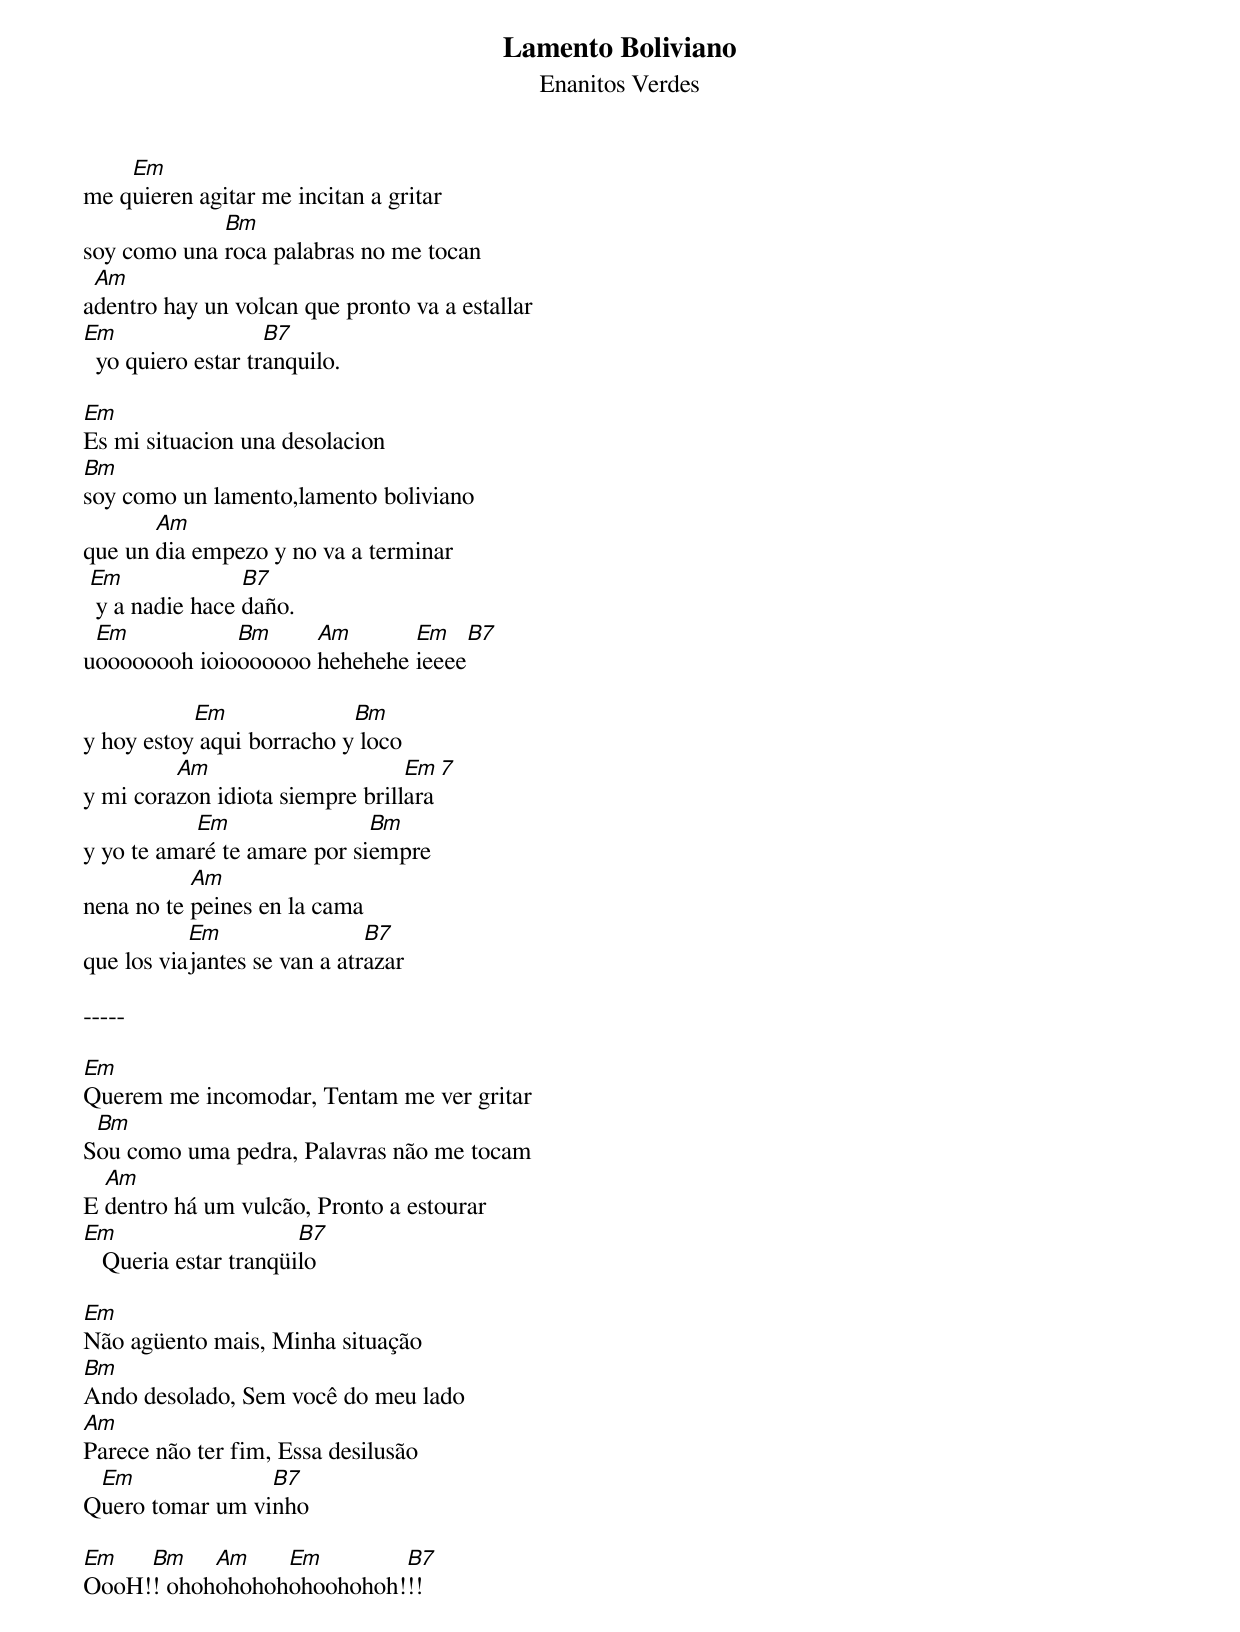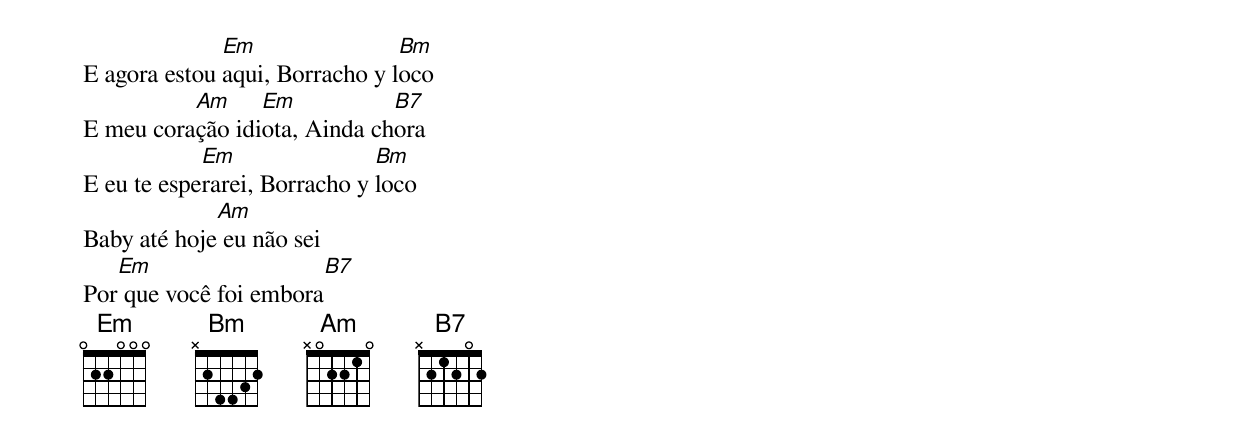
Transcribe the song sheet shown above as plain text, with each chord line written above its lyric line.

Lamento Boliviano
Enanitos Verdes

    Em
me quieren agitar me incitan a gritar
             Bm
soy como una roca palabras no me tocan
 Am
adentro hay un volcan que pronto va a estallar
Em                  B7
  yo quiero estar tranquilo.

Em
Es mi situacion una desolacion
Bm
soy como un lamento,lamento boliviano
       Am
que un dia empezo y no va a terminar
 Em              B7
  y a nadie hace daño.
 Em           Bm     Am       Em    B7
uoooooooh ioiooooooo hehehehe ieeee

           Em              Bm
y hoy estoy aqui borracho y loco
         Am                      Em   7
y mi corazon idiota siempre brillara
           Em                Bm
y yo te amaré te amare por siempre
           Am
nena no te peines en la cama
           Em                 B7
que los viajantes se van a atrazar

-----

Em
Querem me incomodar, Tentam me ver gritar
 Bm
Sou como uma pedra, Palavras não me tocam
  Am
E dentro há um vulcão, Pronto a estourar
Em                     B7
   Queria estar tranqüilo

Em
Não agüento mais, Minha situação
Bm
Ando desolado, Sem você do meu lado
Am
Parece não ter fim, Essa desilusão
 Em              B7
Quero tomar um vinho

Em   Bm    Am    Em        B7
OooH!! ohohohohohohoohohoh!!!

              Em                Bm
E agora estou aqui, Borracho y loco
          Am     Em           B7
E meu coração idiota, Ainda chora
            Em                Bm
E eu te esperarei, Borracho y loco
             Am
Baby até hoje eu não sei
   Em                   B7
Por que você foi embora
